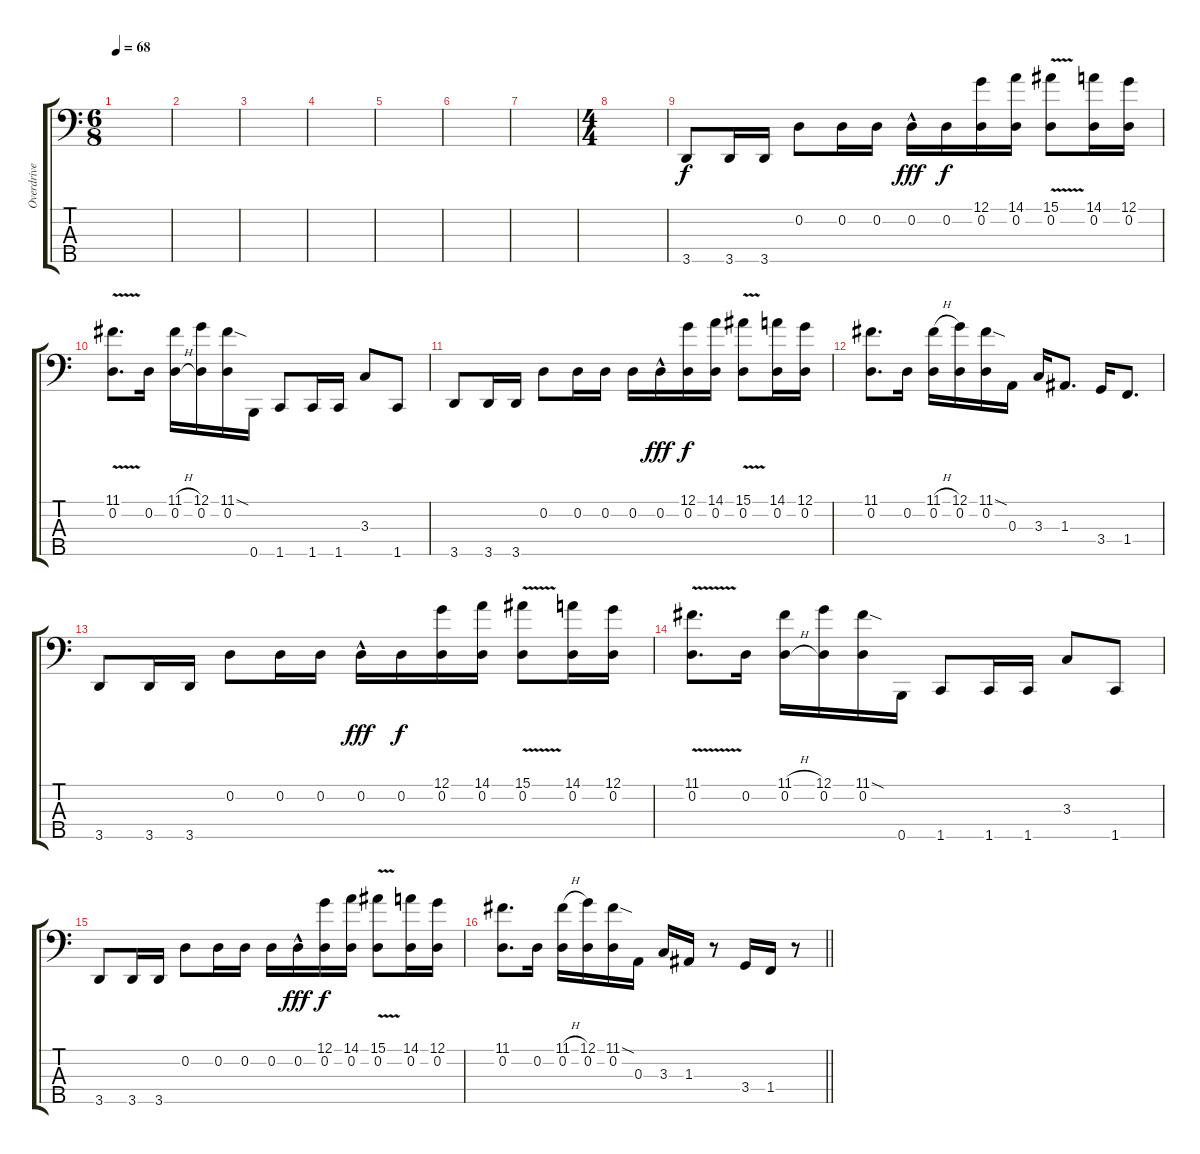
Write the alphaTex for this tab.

\track ("Overdrive" "Overdrive") {instrument overdrivenguitar}
\staff {score tabs}
\tuning (G2 D2 A1 E1 B0) {hide}
\ts (6 8)
\tempo 68
\clef f4
\ks c
|
|
|
|
|
|
|
\ts (4 4)
|
3.5.8 3.5.16 3.5.16 0.2.8 0.2.16 0.2.16 0.2{hac}.16{dy fff} 0.2.16{dy f} (12.1 0.2).16 (14.1 0.2).16 (15.1{v} 0.2{v}).8 (14.1 0.2).16 (12.1 0.2).16 |
(11.1{v} 0.2).8{d} 0.2.16 (11.1{h} 0.2{h}).16 (12.1 0.2).16 (11.1{sod} 0.2).16 0.5.16 1.5.8 1.5.16 1.5.16 3.3.8 1.5.8 |
3.5.8 3.5.16 3.5.16 0.2.8 0.2.16 0.2.16 0.2.16 0.2{hac}.16{dy fff} (12.1 0.2).16{dy f} (14.1 0.2).16 (15.1{v} 0.2).8 (14.1 0.2).16 (12.1 0.2).16 |
(11.1 0.2).8{d} 0.2.16 (11.1{h} 0.2).16 (12.1 0.2).16 (11.1{sod} 0.2).16 0.3.16 3.3.16 1.3.8{d} 3.4.16 1.4.8{d} |
3.5.8 3.5.16 3.5.16 0.2.8 0.2.16 0.2.16 0.2{hac}.16{dy fff} 0.2.16{dy f} (12.1 0.2).16 (14.1 0.2).16 (15.1{v} 0.2{v}).8 (14.1 0.2).16 (12.1 0.2).16 |
(11.1{v} 0.2).8{d} 0.2.16 (11.1{h} 0.2{h}).16 (12.1 0.2).16 (11.1{sod} 0.2).16 0.5.16 1.5.8 1.5.16 1.5.16 3.3.8 1.5.8 |
3.5.8 3.5.16 3.5.16 0.2.8 0.2.16 0.2.16 0.2.16 0.2{hac}.16{dy fff} (12.1 0.2).16{dy f} (14.1 0.2).16 (15.1{v} 0.2).8 (14.1 0.2).16 (12.1 0.2).16 |
\barLineRight lightlight
(11.1 0.2).8{d} 0.2.16 (11.1{h} 0.2).16 (12.1 0.2).16 (11.1{sod} 0.2).16 0.3.16 3.3.16 1.3.16 r.8 3.4.16 1.4.16 r.8
